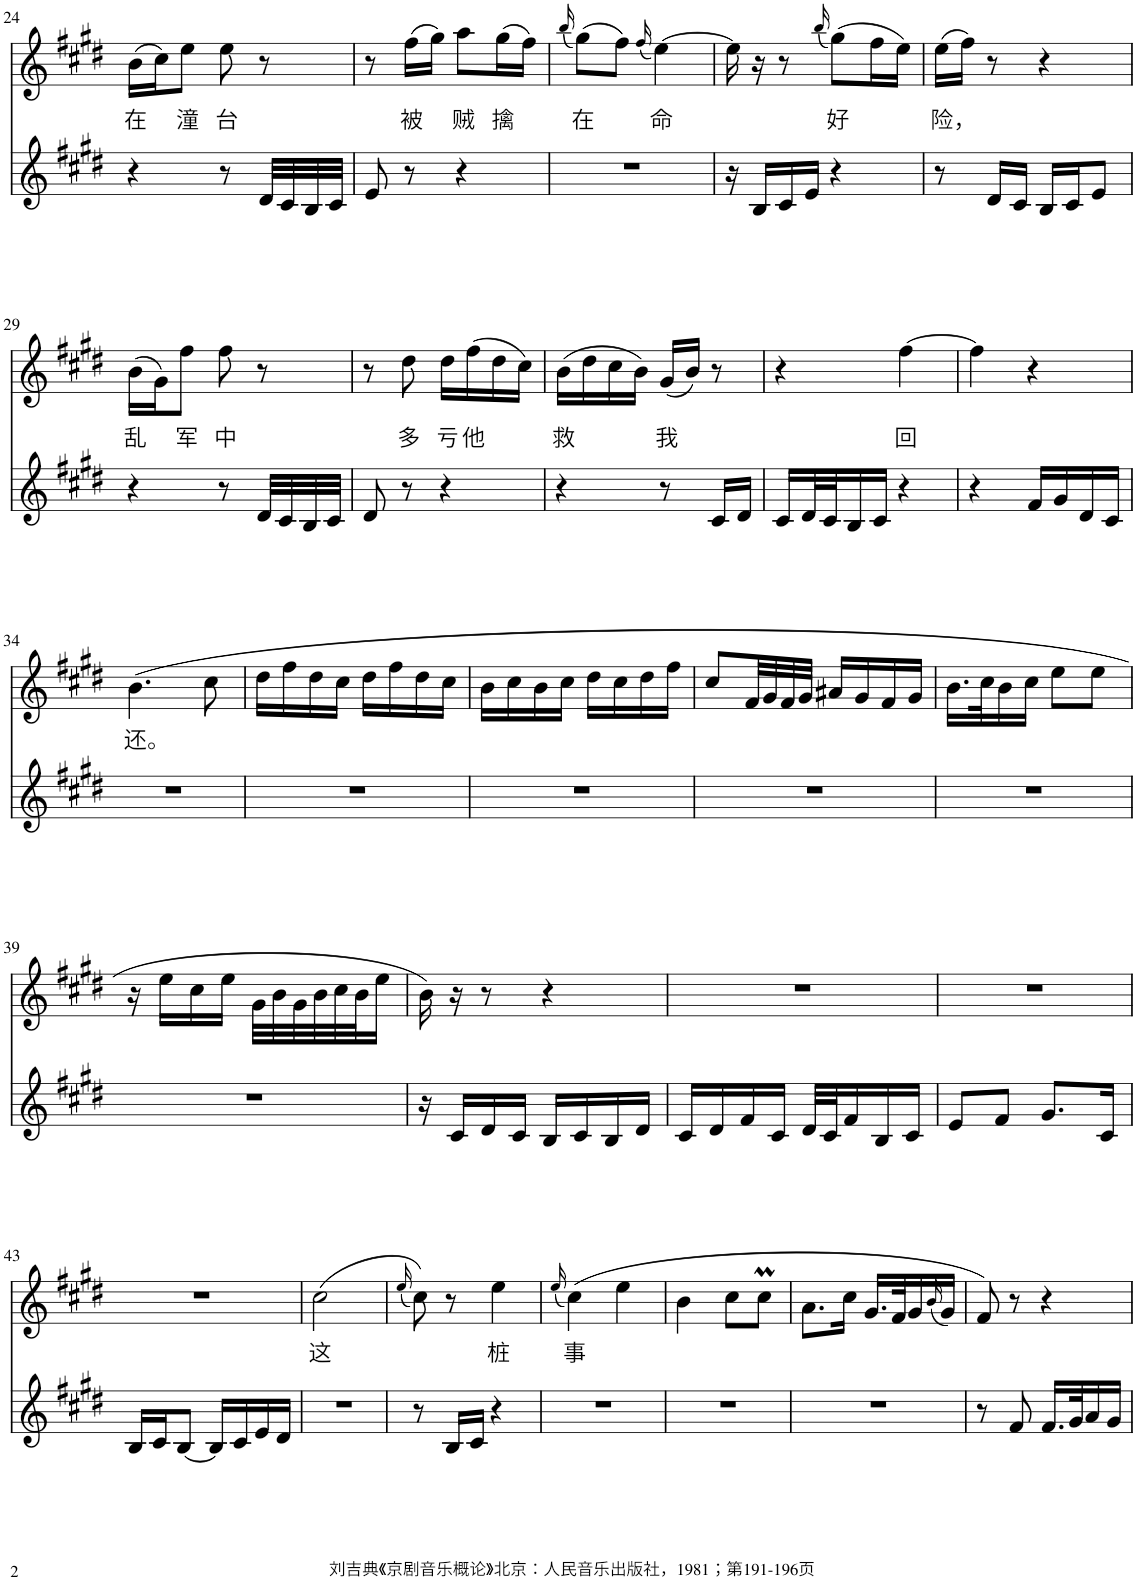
**kern	**kern	**text
*part2	*part1	*part1
*staff2	*staff1	*staff1
*I"Piano	*I"Piano	*
*I'Pno	*I'Pno	*
!!LO:PB:g=z
*clefG2	*clefG2	*
*k[f#c#g#d#]	*k[f#c#g#d#]	*
*M2/4	*M2/4	*
=24	=24	=24
!	!	!LO:LY:b
4r	(16b\LL	在
.	16cc#\J)	.
!	!	!LO:LY:b
.	8ee\J	潼
!	!	!LO:LY:b
8r	8ee\	台
32d#/LLL	8r	.
32c#/	.	.
32B/	.	.
32c#/JJJ	.	.
=25	=25	=25
8e/	8r	.
!	!	!LO:LY:b
8r	(16ff#\LL	被
.	16gg#\JJ)	.
!	!	!LO:LY:b
4r	8aa\L	贼
!	!	!LO:LY:b
.	(16gg#\L	擒
.	16ff#\JJ)	.
=26	=26	=26
.	(16qbb/	.
!	!	!LO:LY:b
2r	(8gg#\L)	在
.	8ff#\J)	.
.	(16qff#/	.
!	!	!LO:LY:b
.	[4ee\)	命
=27	=27	=27
16r	16ee\]	.
16B/LL	16r	.
16c#/	8r	.
16e/JJ	.	.
.	(16qbb/	.
!	!	!LO:LY:b
4r	(8gg#\L)	好
.	16ff#\L	.
.	16ee\JJ)	.
=28	=28	=28
!	!	!LO:LY:b
8r	(16ee\LL	险，
.	16ff#\JJ)	.
16d#/LL	8r	.
16c#/JJ	.	.
16B/LL	4r	.
16c#/J	.	.
8e/J	.	.
!!LO:LB:g=z
=29	=29	=29
!	!	!LO:LY:b
4r	(16b\LL	乱
.	16g#\J)	.
!	!	!LO:LY:b
.	8ff#\J	军
!	!	!LO:LY:b
8r	8ff#\	中
32d#/LLL	8r	.
32c#/	.	.
32B/	.	.
32c#/JJJ	.	.
=30	=30	=30
8d#/	8r	.
!	!	!LO:LY:b
8r	8dd#\	多
!	!	!LO:LY:b
4r	16dd#\LL	亏
!	!	!LO:LY:b
.	(16ff#\	他
.	16dd#\	.
.	16cc#\JJ)	.
=31	=31	=31
!	!	!LO:LY:b
4r	(16b\LL	救
.	16dd#\	.
.	16cc#\	.
.	16b\JJ)	.
!	!	!LO:LY:b
8r	(16g#/LL	我
.	16b/JJ)	.
16c#/LL	8r	.
16d#/JJ	.	.
=32	=32	=32
16c#/LL	4r	.
32d#/L	.	.
32c#/J	.	.
16B/	.	.
16c#/JJ	.	.
!	!	!LO:LY:b
4r	[4ff#\	回
=33	=33	=33
4r	4ff#\]	.
16f#/LL	4r	.
16g#/	.	.
16d#/	.	.
16c#/JJ	.	.
!!LO:LB:g=z
=34	=34	=34
!	!	!LO:LY:b
2r	(4.b\	还。
.	8cc#\	.
=35	=35	=35
2r	16dd#\LL	.
.	16ff#\	.
.	16dd#\	.
.	16cc#\JJ	.
.	16dd#\LL	.
.	16ff#\	.
.	16dd#\	.
.	16cc#\JJ	.
=36	=36	=36
2r	16b\LL	.
.	16cc#\	.
.	16b\	.
.	16cc#\JJ	.
.	16dd#\LL	.
.	16cc#\	.
.	16dd#\	.
.	16ff#\JJ	.
=37	=37	=37
2r	8cc#/L	.
.	32f#/LL	.
.	32g#/	.
.	32f#/	.
.	32g#/JJJ	.
.	16a#X/LL	.
.	16g#/	.
.	16f#/	.
.	16g#/JJ	.
=38	=38	=38
2r	16.b\LL	.
.	32cc#\K	.
.	16b\	.
.	16cc#\JJ	.
.	8ee\L	.
.	8ee\J	.
!!LO:LB:g=z
=39	=39	=39
2r	16r	.
.	16ee\LL	.
.	16cc#\	.
.	16ee\JJ	.
.	32g#\LLL	.
.	32b\	.
.	32g#\	.
.	32b\	.
.	32cc#\	.
.	32b\J	.
.	16ee\JJ	.
=40	=40	=40
16r	16b\)	.
16c#/LL	16r	.
16d#/	8r	.
16c#/JJ	.	.
16B/LL	4r	.
16c#/	.	.
16B/	.	.
16d#/JJ	.	.
=41	=41	=41
16c#/LL	2r	.
16d#/	.	.
16f#/	.	.
16c#/JJ	.	.
32d#/LLL	.	.
32c#/J	.	.
16f#/	.	.
16B/	.	.
16c#/JJ	.	.
=42	=42	=42
8e/L	2r	.
8f#/J	.	.
8.g#/L	.	.
16c#/Jk	.	.
!!LO:LB:g=z
=43	=43	=43
16B/LL	2r	.
16c#/J	.	.
[8B/J	.	.
16B/LL]	.	.
16c#/	.	.
16e/	.	.
16d#/JJ	.	.
=44	=44	=44
!	!	!LO:LY:b
2r	(2cc#\	这
=45	=45	=45
.	(16qee/	.
8r	8cc#\))	.
16B/LL	8r	.
16c#/JJ	.	.
!	!	!LO:LY:b
4r	4ee\	桩
=46	=46	=46
.	(16qee/	.
!	!	!LO:LY:b
2r	(4cc#\)	事
.	4ee\	.
=47	=47	=47
2r	4b\	.
.	8cc#\L	.
.	8cc#M\J	.
=48	=48	=48
2r	8.a\L	.
.	16cc#\Jk	.
.	16.g#/LL	.
.	32f#/K	.
.	16g#/	.
.	(16qb/	.
.	16g#/JJ)	.
=49	=49	=49
8r	8f#/)	.
8f#/	8r	.
16.f#/LL	4r	.
32g#/K	.	.
16a/	.	.
16g#/JJ	.	.
=	=	=
*-	*-	*-
